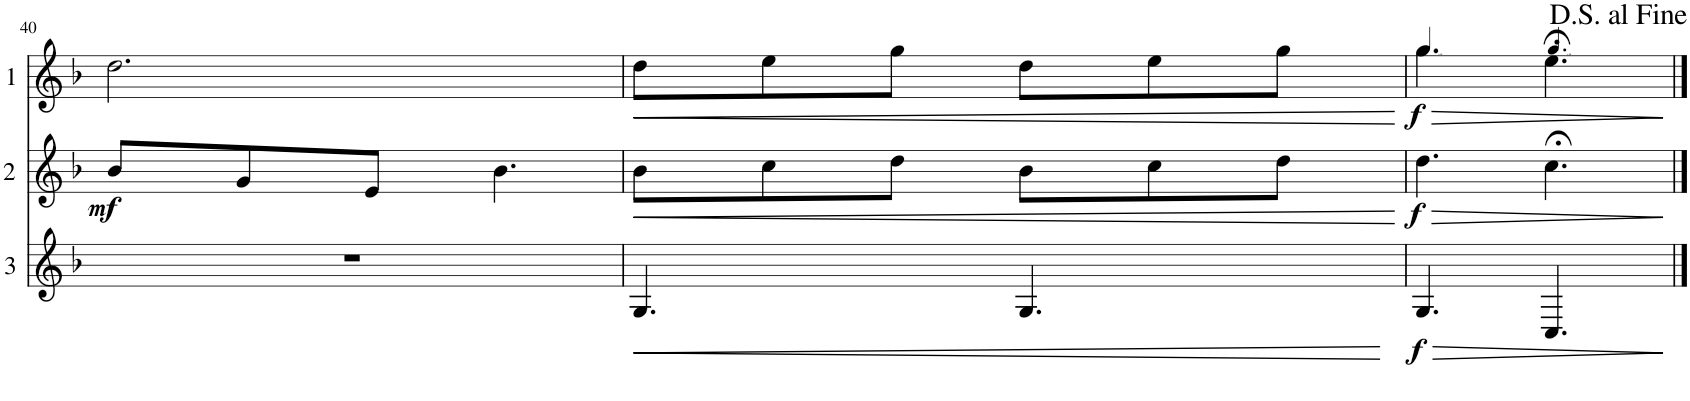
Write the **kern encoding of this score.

**kern	**dynam	**kern	**dynam	**kern	**dynam
*part3	*part3	*part2	*part2	*part1	*part1
*staff3	*staff3	*staff2	*staff2	*staff1	*staff1
*I"Cor 3	*	*I"Cor 2	*	*I"Cor 1	*
!!LO:PB:g=z
*clefG2	*	*clefG2	*	*clefG2	*
*Trd4c7	*	*Trd4c7	*	*Trd4c7	*
*k[b-]	*	*k[b-]	*	*k[b-]	*
*M6/8	*	*M6/8	*	*M6/8	*
=40	=40	=40	=40	=40	=40
!	!	!	!LO:DY:b	!	!
2.r	.	8b-/L	mf	2.dd\	.
.	.	8g/	.	.	.
.	.	8e/J	.	.	.
.	.	4.b-\	.	.	.
=41	=41	=41	=41	=41	=41
!	!LO:HP:b	!	!LO:HP:b	!	!LO:HP:b
4.G/	<	8b-\L	<	8dd\L	<
.	.	8cc\	.	8ee\	.
.	.	8dd\J	.	8gg\J	.
4.G/	.	8b-\L	.	8dd\L	.
.	.	8cc\	.	8ee\	.
.	.	8dd\J	.	8gg\J	.
.	[	.	[	.	[
=42	=42	=42	=42	=42	=42
*	*	*	*	*MM68	*
!	!LO:HP:b	!	!LO:HP:b	!	!LO:HP:b
!	!LO:DY:n=1:b	!	!LO:DY:n=1:b	!	!LO:DY:n=1:b
4.G/	> f	4.dd\	> f	4.gg\	> f
*	*	*	*	*MM45	*
4.C/	.	4.cc;<\	.	4.ee;<\	.
.	]	.	]	.	]
==	==	==	==	==	==
*-	*-	*-	*-	*-	*-
